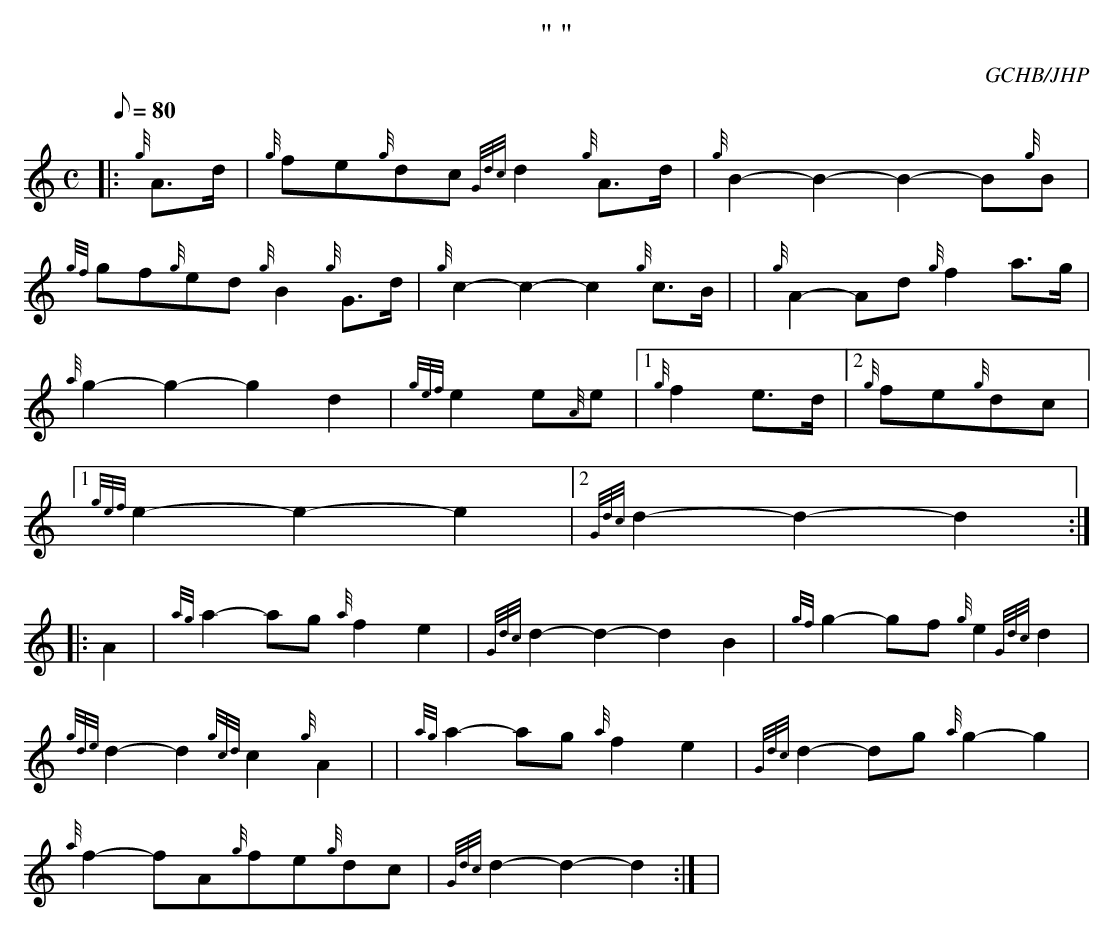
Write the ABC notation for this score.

X:1
T:   " "
M:C
L:1/8
Q:80
C:GCHB/JHP
K:HP
|: {g}A3/2d/2 | \
{g}fe{g}dc{Gdc}d2{g}A3/2d/2 | \
{g}B2-B2-B2-B{g}B |
{gf}gf{g}ed{g}B2{g}G3/2d/2 | \
{g}c2-c2-c2{g}c3/2B/2 | | \
{g}A2-Ad{g}f2a3/2g/2 |
{a}g2-g2-g2d2 | \
{gef}e2e{A}e|1 {g}f2e3/2d/2|2 {g}fe{g}dc|1
{gef}e2-e2-e2|2 {Gdc}d2-d2-d2 ::
A2 | \
{ag}a2-ag{a}f2e2 | \
{Gdc}d2-d2-d2B2 | \
{gf}g2-gf{g}e2{Gdc}d2 |
{gde}d2-d2{gcd}c2{g}A2 | | \
{ag}a2-ag{a}f2e2 | \
{Gdc}d2-dg{a}g2-g2 |
{a}f2-fA{g}fe{g}dc | \
{Gdc}d2-d2-d2 :| |
